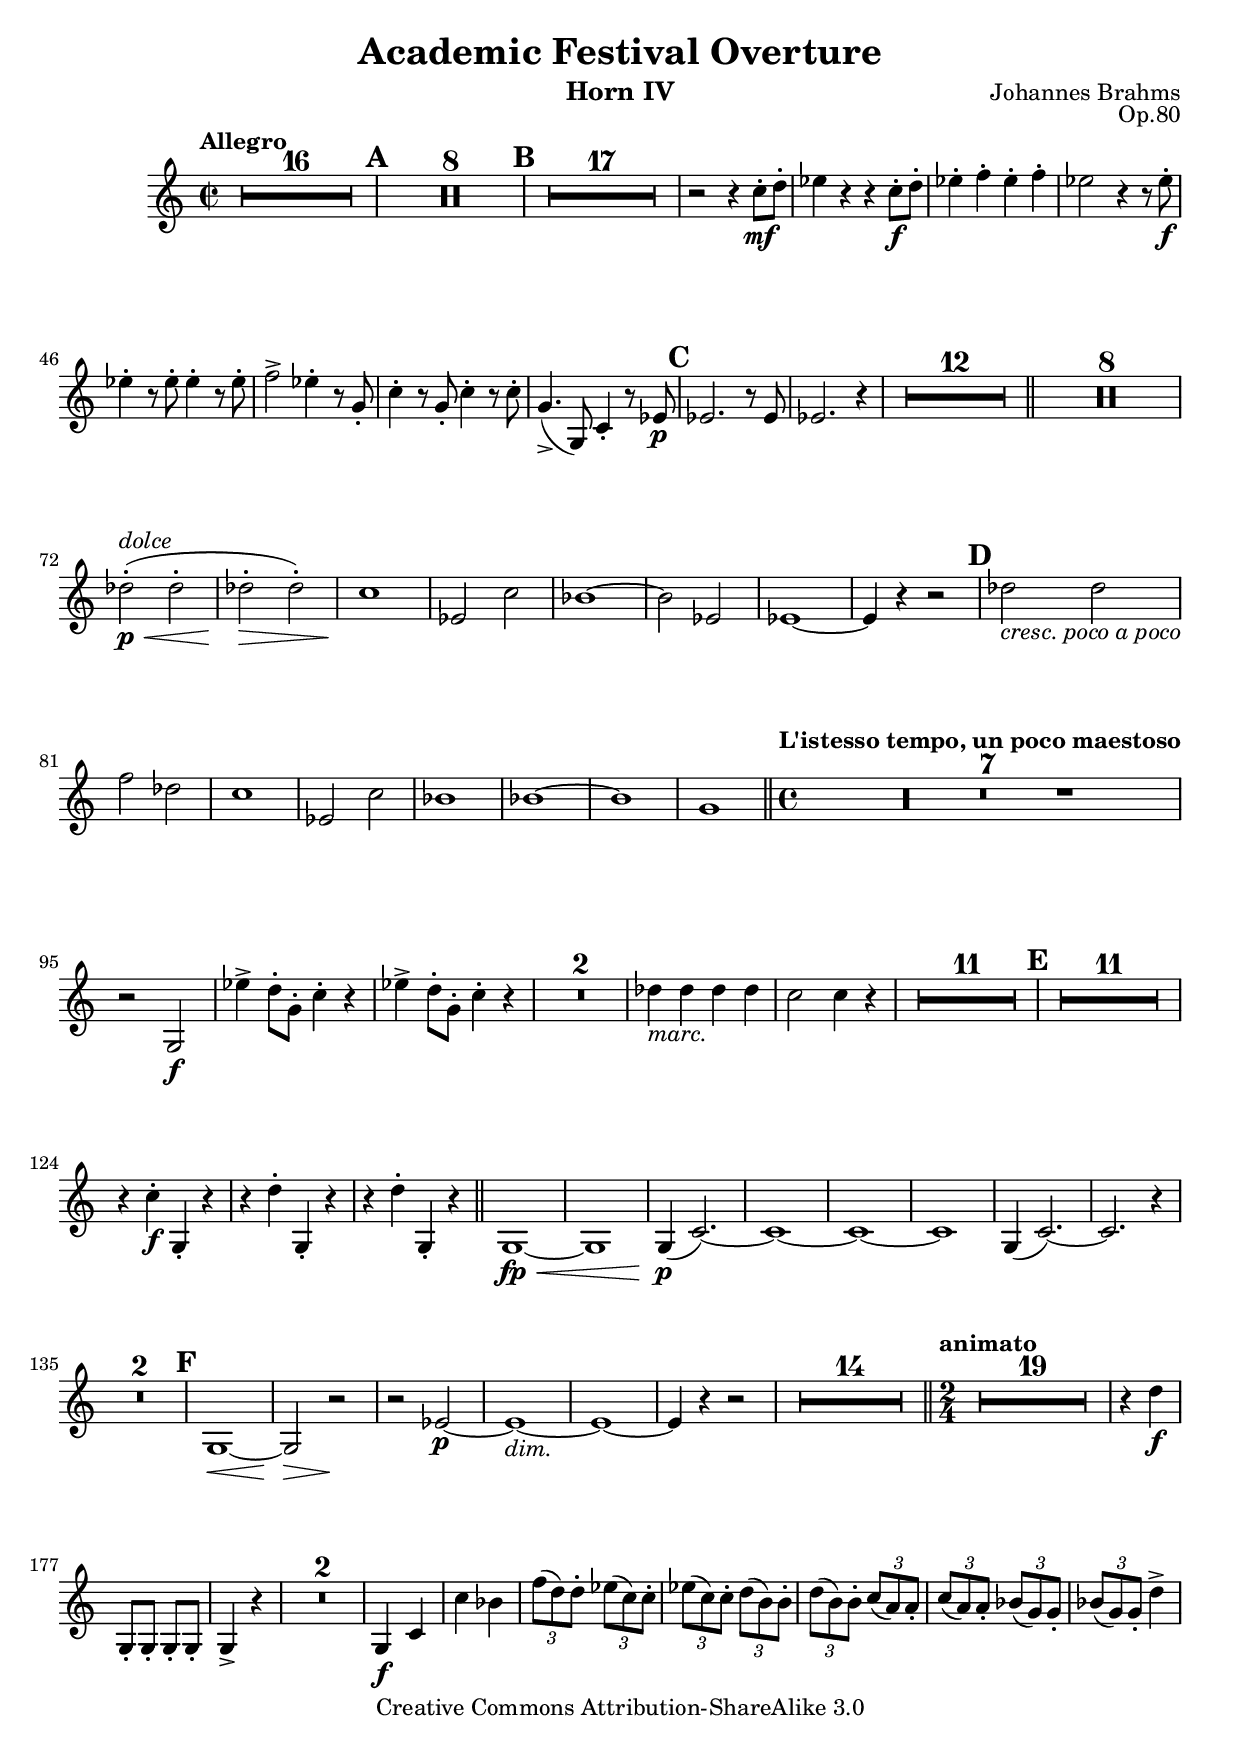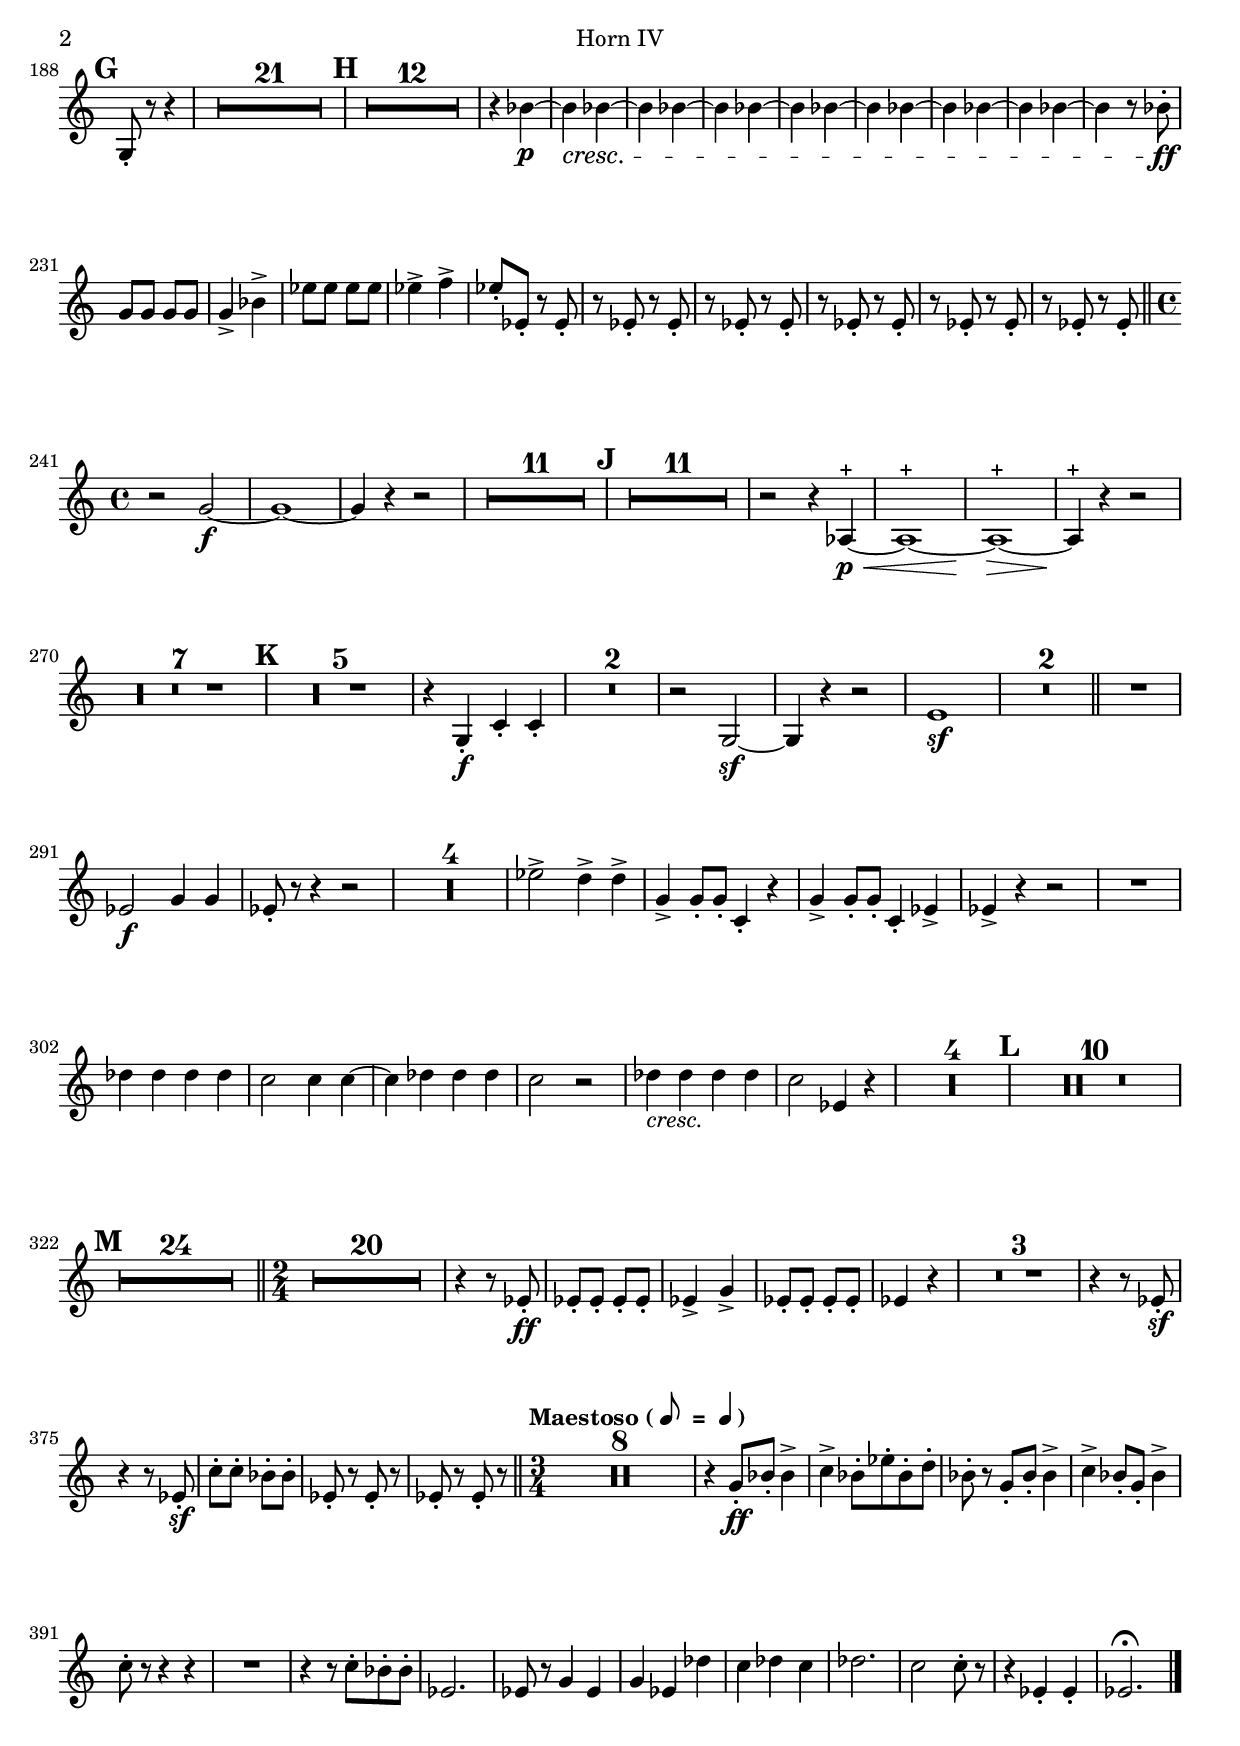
\version "2.12.2"

\include "defs.lyi" 
\version "2.12.2"

hornFour = \relative c''
{
  \transposition e
  R1*16 |

  \mark \default
  R1*8 |

  \mark \default
  R1*17 |
  r2 r4 c8-.\mf d-. |
  ees4 r r c8-.\f d-. |
  ees4-. f-. ees-. f-. |
  ees2 r4 r8 ees-.\f |
  ees4-. r8 ees-. ees4-. r8 ees-. |
  f2-> ees4-. r8 g,-. |
  c4-. r8 g-. c4-. r8 c-. |
  g4.->( g,8) c4-. r8 ees\p |

  \mark \default
  ees2. r8 ees |
  ees2. r4 |
  R1*12 |
  R1*8 |
  des'2-.(\p^\markup{\italic dolce}\< des-. |
  des-.\> des-.) |
  c1\! |
  ees,2 c' |
  bes1~ |
  bes2 ees, |
  ees1~ |
  ees4 r r2 |

  \mark \default
  des'2_\markup{\italic{cresc. poco a poco}} des |
  f des |
  c1 |
  ees,2 c' |
  bes1 |
  bes~ | bes | g |

  %\time 4/4
  R1*7 |
  r2 g,\f |
  ees''4-> d8-. g,-. c4-. r |
  ees4-> d8-. g,-. c4-. r |
  R1*2 |
  des4_\markup{\italic marc.} des des des |
  c2 c4 r |
  R1*11 |

  \mark \default
  R1*11 |
  r4 c-.\f g,-. r |
  r d''-. g,,-. r |
  r d''-. g,,-. r |
  g1~\fp\< |
  g |
  g4(\p c2.~) |
  c1~ | c~ | c |
  g4( c2.~) |
  c2. r4 |
  R1*2 |

  \mark \default
  g1~\< |
  g2\> r\! |
  r ees'~\p |
  ees1~_\markup{\italic dim.} |
  ees~ |
  ees4 r r2 |
  R1*14 |

  %\time 2/4
  R2*19 |
  r4 d'\f |
  g,,8-. g-. g-. g-. |
  g4-> r |
  R2*2 |
  g4\f c |
  c' bes |
  \times 2/3 {f'8( d) d-.} \times 2/3 {ees( c) c-.} |
  \times 2/3 {ees( c) c-.} \times 2/3 {d( b) b-.} |
  \times 2/3 {d( b) b-.} \times 2/3 {c( a) a-.} |
  \times 2/3 {c( a) a-.} \times 2/3 {bes( g) g-.} |
  \times 2/3 {bes( g) g-.} d'4-> |

  \mark \default
  g,,8-. r r4 |
  R2*21 |

  \mark \default
  R2*12 |
  r4 bes'~\p\cresc |
  \repeat unfold 7 {bes bes~ |}
  bes r8 bes-.\ff |
  g g g g |
  g4-> bes-> |
  ees8 ees ees ees |
  ees4-> f-> |
  ees8-. ees,-. r ees-. |
  \repeat unfold 5 {r ees-. r ees-. |}

  %\time 4/4
  r2 g~\f |
  g1~ |
  g4 r r2 |
  R1*11 |

  \mark \default
  R1*11 |
  r2 r4 aes,~-+\p\< |
  aes1~-+ | aes~-+\> | aes4-+\! r r2 |
  R1*7 |

  \mark \default
  R1*5 |
  r4 g-.\f c-. c-. |
  R1*2 |
  r2 g~\sf |
  g4 r r2 |
  e'1\sf |
  R1*2 |
  R1 |
  ees2\f g4 g |
  ees8-. r r4 r2 |
  R1*4 |
  ees'2-> d4-> d-> |
  g,-> g8-. g-. c,4-. r |
  g'-> g8-. g-. c,4-. ees-> |
  ees-> r r2 |
  R1 |
  des'4 des des des |
  c2 c4 c4~ |
  c4 des des des |
  c2 r |
  des4_\markup{\italic cresc.} des des des |
  c2 ees,4 r |
  R1*4 |

  \mark \default
  R1*10 |

  \mark \default
  R1*24 |

  %\time 2/4
  R2*20 |
  r4 r8 ees8-.\ff |
  ees8-. ees-. ees-. ees-. |
  ees4-> g-> |
  ees8-. ees-. ees-. ees-. |
  ees4 r |
  R2*3 |
  r4 r8 ees-.\sf |
  r4 r8 ees-.\sf |
  c'-. c-. bes-. bes-. |
  ees,-. r ees-. r |
  ees-. r ees-. r |

  %\time 3/4
  R2.*8 |
  r4 g8-.\ff bes-. bes4-> |
  c-> bes8-. ees-. bes-. d-. |
  bes-. r g-. bes-. bes4-> |
  c-> bes8-. g-. bes4-> |
  c8-. r r4 r4 |
  R2. |
  r4 r8 c-. bes-. bes-. |
  ees,2. |
  ees8 r g4 ees |
  g ees des' |
  c des c |
  des2. |
  c2 c8-. r |
  r4 ees,-. ees-. |
  ees2.\fermata |
}

 

instrument = "Horn IV"

notes = \hornFour

\version "2.12.2"

\include "defs.lyi"

\paper
{
  ragged-last-bottom = ##f
}

\book
{
  \include "header.lyi"
  \score
  {
    \new Staff
    {
      \set Score.skipBars = ##t
      << \notes \outline >>
    }
  }
}



